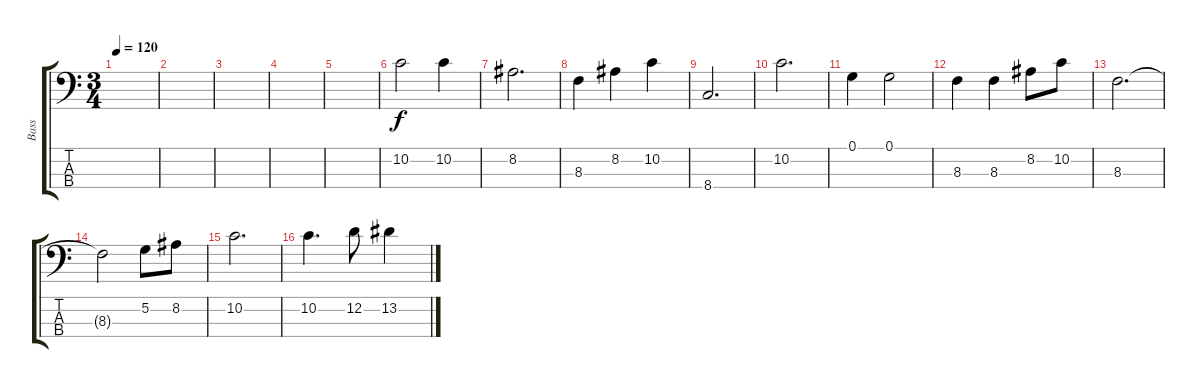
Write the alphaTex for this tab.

\track ("Bass" "Bass") {instrument electricbassfinger}
\staff {score tabs}
\tuning (G2 D2 A1 E1) {hide}
\ts (3 4)
\tempo 120
\clef f4
\ks c
|
|
|
|
|
10.2.2 10.2.4 |
8.2.2{d} |
8.3.4 8.2.4 10.2.4 |
8.4.2{d} |
10.2.2{d} |
0.1.4 0.1.2 |
8.3.4 8.3.4 8.2.8 10.2.8 |
8.3.2{d} |
8.3{t}.2 5.2.8 8.2.8 |
10.2.2{d} |
10.2.4{d} 12.2.8 13.2.4
